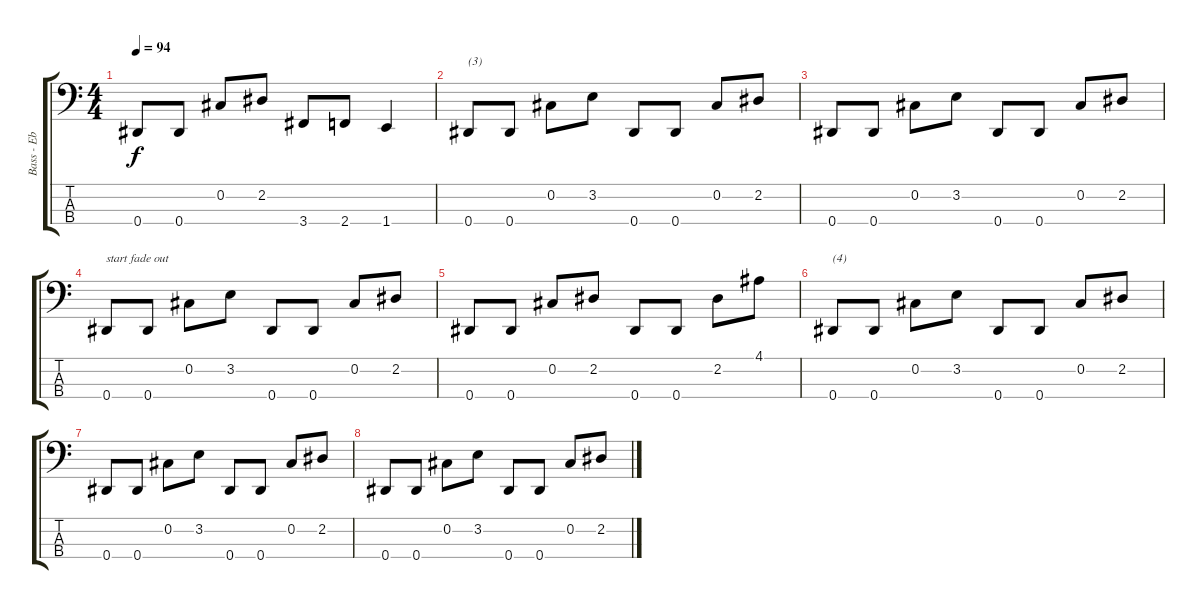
\track ("Bass - Eb" "Bass - Eb") {instrument electricbassfinger}
\staff {score tabs}
\tuning (Gb2 Db2 Ab1 Eb1) {hide}
\ts (4 4)
\tempo 94
\clef f4
\ks c
0.4.8{dy f} 0.4.8 0.2.8 2.2.8 3.4.8 2.4.8 1.4.4 |
0.4.8{txt "(3)"} 0.4.8 0.2.8 3.2.8 0.4.8 0.4.8 0.2.8 2.2.8 |
0.4.8 0.4.8 0.2.8 3.2.8 0.4.8 0.4.8 0.2.8 2.2.8 |
0.4.8{txt "start fade out" volume 0} 0.4.8 0.2.8 3.2.8 0.4.8 0.4.8 0.2.8 2.2.8 |
0.4.8 0.4.8 0.2.8 2.2.8 0.4.8 0.4.8 2.2.8 4.1.8 |
0.4.8{txt "(4)"} 0.4.8 0.2.8 3.2.8 0.4.8 0.4.8 0.2.8 2.2.8 |
0.4.8 0.4.8 0.2.8 3.2.8 0.4.8 0.4.8 0.2.8 2.2.8 |
0.4.8 0.4.8 0.2.8 3.2.8 0.4.8 0.4.8 0.2.8 2.2.8
